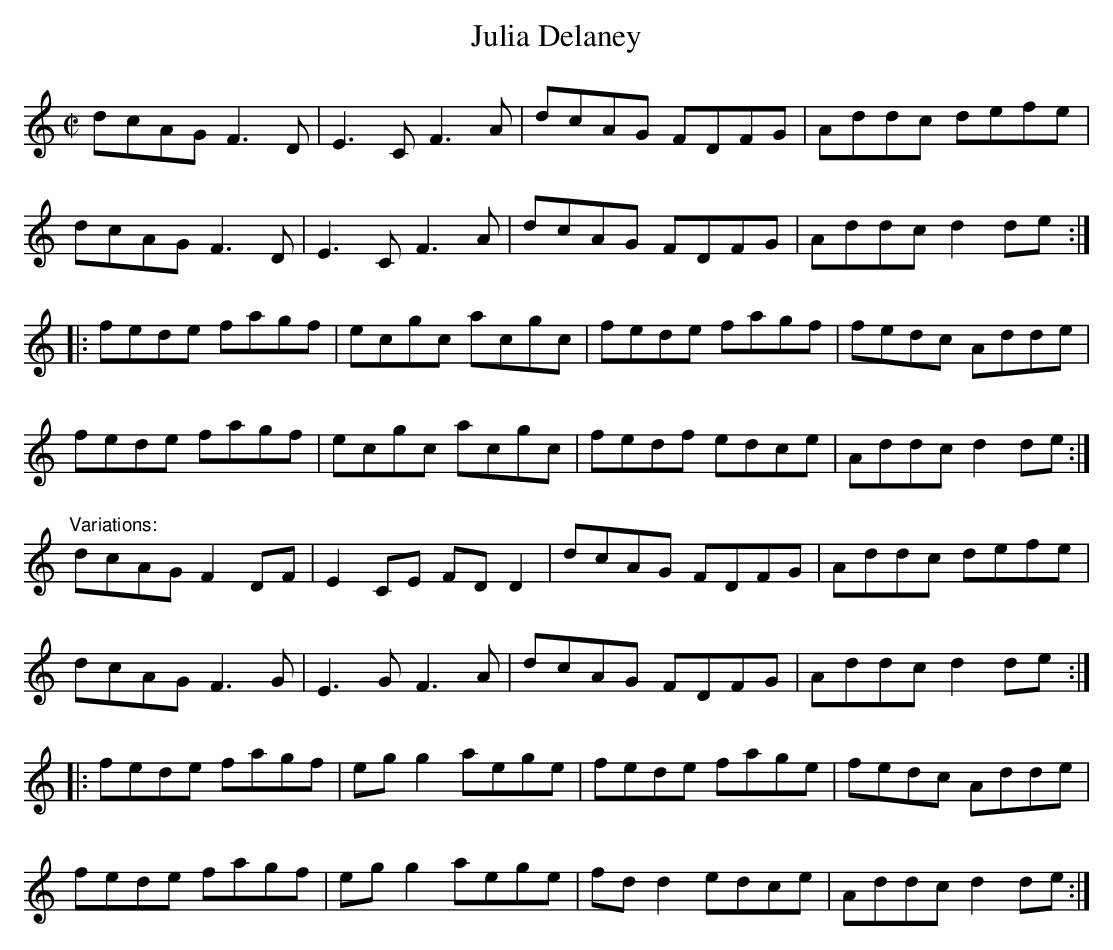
X:1
T:Julia Delaney
M:C|
K:Ddor
dcAG F3D|E3C F3A|dcAG FDFG|Addc defe|
dcAG F3D|E3C F3A|dcAG FDFG|Addc d2de:|
|:fede fagf|ecgc acgc|fede fagf|fedc Adde|
fede fagf|ecgc acgc|fedf edce|Addc d2de:|
"Variations:"
dcAG F2DF|E2CE FDD2|dcAG FDFG|Addc defe|
dcAG F3G|E3G F3A|dcAG FDFG|Addc d2de:|
|:fede fagf|egg2 aege|fede fage|fedc Adde|
fede fagf|egg2 aege|fdd2 edce|Addc d2de:|
